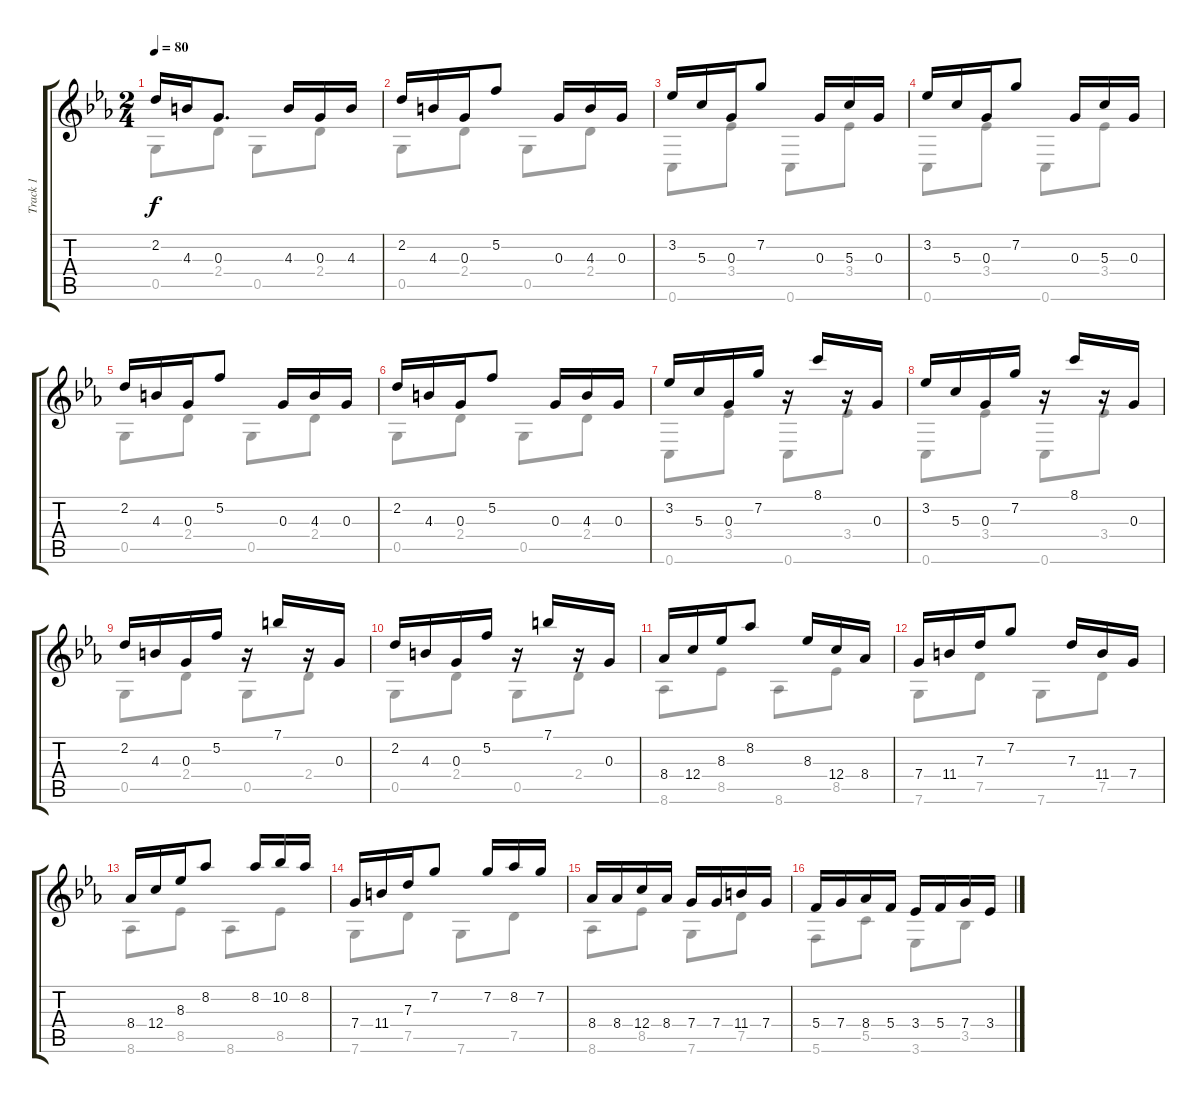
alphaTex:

\track ("Track 1" "Track 1") {instrument acousticguitarsteel}
\staff {score tabs}
\tuning (E4 C4 G3 C3 G2 C2) {hide}
\voice
\ts (2 4)
\tempo 80
\clef g2
\ks cminor
2.2.16{dy f} 4.3.16 0.3.8{d} 4.3.16 0.3.16 4.3.16 |
2.2.16 4.3.16 0.3.16 5.2.8 0.3.16 4.3.16 0.3.16 |
3.2.16 5.3.16 0.3.16 7.2.8 0.3.16 5.3.16 0.3.16 |
3.2.16 5.3.16 0.3.16 7.2.8 0.3.16 5.3.16 0.3.16 |
2.2.16 4.3.16 0.3.16 5.2.8 0.3.16 4.3.16 0.3.16 |
2.2.16 4.3.16 0.3.16 5.2.8 0.3.16 4.3.16 0.3.16 |
3.2.16 5.3.16 0.3.16 7.2.16 r.16 8.1.16 r.16 0.3.16 |
3.2.16 5.3.16 0.3.16 7.2.16 r.16 8.1.16 r.16 0.3.16 |
2.2.16 4.3.16 0.3.16 5.2.16 r.16 7.1.16 r.16 0.3.16 |
2.2.16 4.3.16 0.3.16 5.2.16 r.16 7.1.16 r.16 0.3.16 |
8.4.16 12.4.16 8.3.16 8.2.8 8.3.16 12.4.16 8.4.16 |
7.4.16 11.4.16 7.3.16 7.2.8 7.3.16 11.4.16 7.4.16 |
8.4.16 12.4.16 8.3.16 8.2.8 8.2.16 10.2.16 8.2.16 |
7.4.16 11.4.16 7.3.16 7.2.8 7.2.16 8.2.16 7.2.16 |
8.4.16 8.4.16 12.4.16 8.4.16 7.4.16 7.4.16 11.4.16 7.4.16 |
5.4.16 7.4.16 8.4.16 5.4.16 3.4.16 5.4.16 7.4.16 3.4.16
\voice
\clef g2
\ottava regular
\simile none
\ks cminor
0.5.8{dy f} 2.4.8 0.5.8 2.4.8 |
0.5.8 2.4.8 0.5.8 2.4.8 |
0.6.8 3.4.8 0.6.8 3.4.8 |
0.6.8 3.4.8 0.6.8 3.4.8 |
0.5.8 2.4.8 0.5.8 2.4.8 |
0.5.8 2.4.8 0.5.8 2.4.8 |
0.6.8 3.4.8 0.6.8 3.4.8 |
0.6.8 3.4.8 0.6.8 3.4.8 |
0.5.8 2.4.8 0.5.8 2.4.8 |
0.5.8 2.4.8 0.5.8 2.4.8 |
8.6.8 8.5.8 8.6.8 8.5.8 |
7.6.8 7.5.8 7.6.8 7.5.8 |
8.6.8 8.5.8 8.6.8 8.5.8 |
7.6.8 7.5.8 7.6.8 7.5.8 |
8.6.8 8.5.8 7.6.8 7.5.8 |
5.6.8 5.5.8 3.6.8 3.5.8
